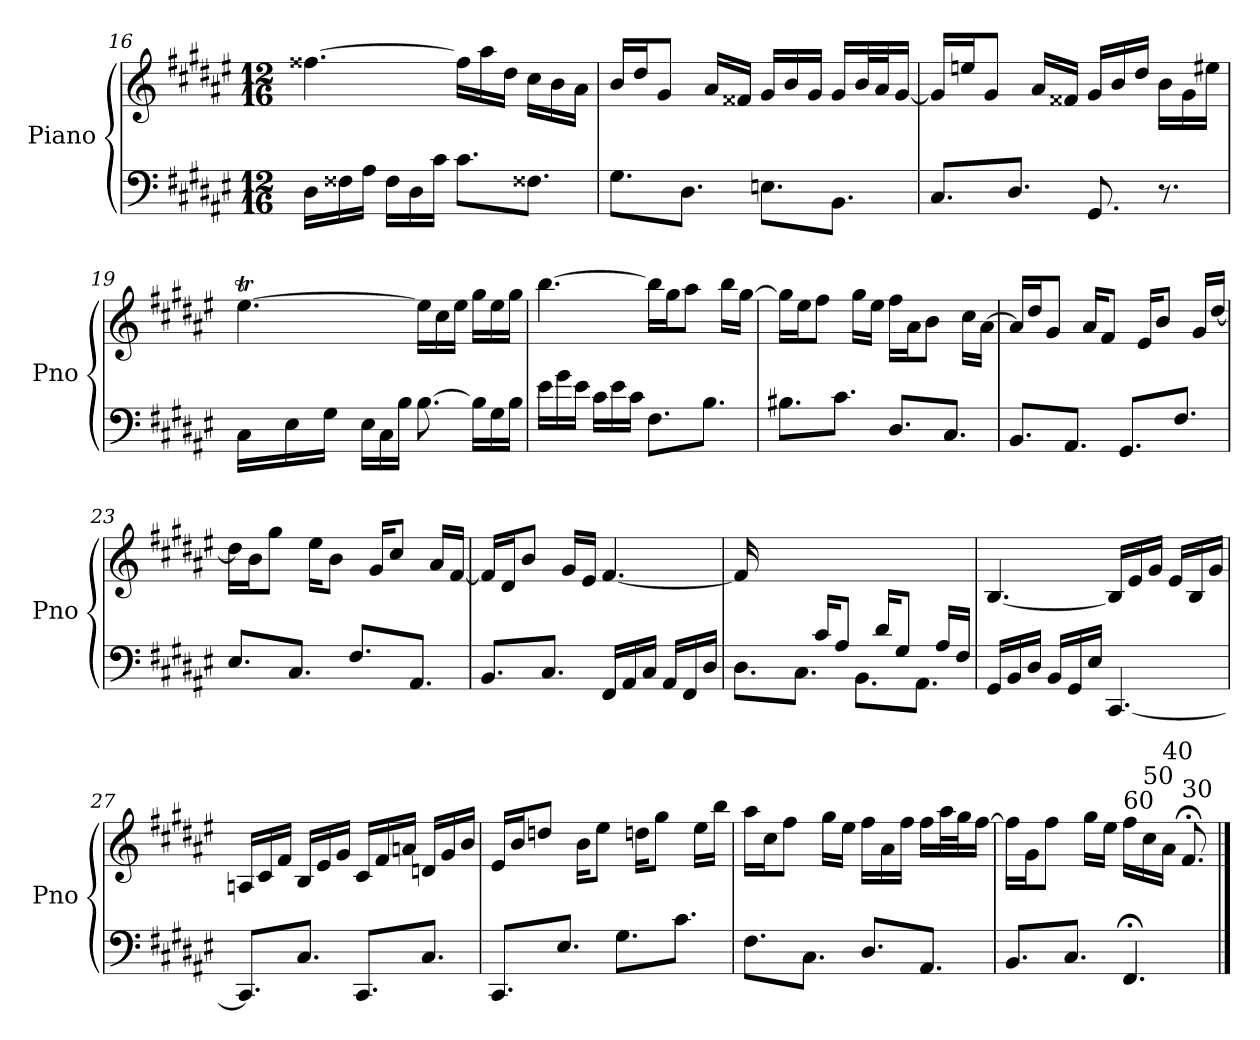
**kern	**kern
*part1	*part1
*staff2	*staff1
*I"Piano	*
*I'Pno	*
!!LO:LB:g=z
*clefF4	*clefG2
*k[f#c#g#d#a#e#]	*k[f#c#g#d#a#e#]
*F#:	*F#:
*M12/16	*M12/16
=16	=16
16D#\LL	[4.ff##X\
16F##X\	.
16A#\JJ	.
16F##\LL	.
16D#\	.
16c#\JJ	.
8.c#\L	16ff##\LL]
.	16aa#\
.	16dd#\JJ
8.F##X\J	16cc#\LL
.	16b\
.	16a#\JJ
=17	=17
8.G#\L	16b/LL
.	16dd#/J
.	8g#/J
8.D#\J	.
.	16a#/LL
.	16f##X/JJ
8.En\L	16g#/LL
.	16b/
.	16g#/JJ
8.BB\J	16g#/LL
.	32b/L
.	32a#/J
.	[16g#/JJ
=18	=18
8.C#/L	16g#/LL]
.	16een/J
.	8g#/J
8.D#/J	.
.	16a#/LL
.	16f##X/JJ
8.GG#/	16g#/LL
.	16b/
.	16dd#/JJ
8.r	16b\LL
.	16g#\
.	16ee#X\JJ
!!LO:PB:g=z
=19	=19
*	*^
*	*	*Xtuplet
!	!	!LO:N:vis=32
16C#\LL	[4.ee#t\	640%17ff#yy
!	!	!LO:N:vis=32
.	.	640%17ee#yy
!	!	!LO:N:vis=32
.	.	640%17ff#yy
16E#\	.	.
!	!	!LO:N:vis=32
.	.	640%17ee#yy
!	!	!LO:N:vis=32
.	.	640%17ff#yy
16G#\JJ	.	.
!	!	!LO:N:vis=32
.	.	[640%17ee#yy
!	!	!LO:N:vis=4
.	.	640%137ee#yy]
16E#\LL	.	.
16C#\	.	.
16B\JJ	.	.
.	.	640%241ryy
[8.B\	16ee#\LL]	.
.	16cc#\	.
.	16ee#\JJ	.
16B\LL]	16gg#\LL	.
16G#\	16ee#\	.
16B\JJ	16gg#\JJ	.
*	*v	*v
=20	=20
16e#\LL	[4.bb\
16g#\	.
16e#\JJ	.
16c#\LL	.
16e#\	.
16c#\JJ	.
8.F#\L	16bb\LL]
.	16gg#\J
.	8aa#\J
8.B\J	.
.	16bb\LL
.	[16gg#\JJ
=21	=21
8.B#X\L	16gg#\LL]
.	16ee#\J
.	8ff#\J
8.c#\J	.
.	16gg#\LL
.	16ee#\JJ
8.D#/L	16ff#\LL
.	16a#\J
.	8b\J
8.C#/J	.
.	16cc#\LL
.	[16a#\JJ
=22	=22
8.BB/L	16a#/LL]
.	16dd#/J
.	8g#/J
8.AA#/J	.
.	16a#/KL
.	8f#/J
8.GG#/L	.
.	16e#/KL
.	8b/J
8.F#/J	.
.	16g#/LL
.	[16dd#/JJ
!!LO:LB:g=z
=23	=23
8.E#/L	16dd#\LL]
.	16b\J
.	8gg#\J
8.C#/J	.
.	16ee#\KL
.	8b\J
8.F#/L	.
.	16g#/KL
.	8cc#/J
8.AA#/J	.
.	16a#/LL
.	[16f#/JJ
=24	=24
8.BB/L	16f#/LL]
.	16d#/J
.	8b/J
8.C#/J	.
.	16g#/LL
.	16e#/JJ
16FF#/LL	[4.f#/
16AA#/	.
16C#/JJ	.
16AA#/LL	.
16FF#/	.
16D#/JJ	.
=25	=25
*^	*
16ryy	8.D#\L	16f#/LL]
16A#/J	.	2ryy
8B/J	.	.
.	8.C#\J	.
16c#/KL	.	.
8A#/J	.	.
.	8.BB\L	.
16d#/KL	.	.
8G#/J	.	.
.	8.AA#\J	8.ryy
16A#/LL	.	.
16F#/JJ	.	.
*v	*v	*
=26	=26
16GG#/LL	[4.B/
16BB/	.
16D#/JJ	.
16BB/LL	.
16GG#/	.
16E#/JJ	.
[4.CC#/	16B/LL]
.	16e#/
.	16g#/JJ
.	16e#/LL
.	16B/
.	16g#/JJ
!!LO:LB:g=z
=27	=27
8.CC#/L]	16An/LL
.	16c#/
.	16f#/JJ
8.C#/J	16B/LL
.	16e#/
.	16g#/JJ
8.CC#/L	16c#/LL
.	16f#/
.	16an/JJ
8.C#/J	16dn/LL
.	16g#/
.	16b/JJ
=28	=28
8.CC#/L	16e#/LL
.	16b/J
.	8ddn/J
8.E#/J	.
.	16b\KL
.	8ee#\J
8.G#\L	.
.	16ddn\KL
.	8gg#\J
8.c#\J	.
.	16ee#\LL
.	16bb\JJ
=29	=29
8.F#\L	16aa#\LL
.	16cc#\J
.	8ff#\J
8.C#\J	.
.	16gg#\LL
.	16ee#\JJ
8.D#/L	16ff#\LL
.	16a#\
.	16ff#\JJ
8.AA#/J	16ff#\LL
.	32aa#\L
.	32gg#\J
.	[16ff#\JJ
=30	=30
8.BB/L	16ff#\LL]
.	16g#\J
.	8ff#\J
8.C#/J	.
.	16gg#\LL
.	16ee#\JJ
!	!LO:TX:a:t=60
4.FF#;/	16ff#\LL
!	!LO:TX:a:t=50
.	16cc#\
!	!LO:TX:a:t=40
.	16a#\JJ
!	!LO:TX:a:t=30
.	8.f#;</
==	==
*-	*-
